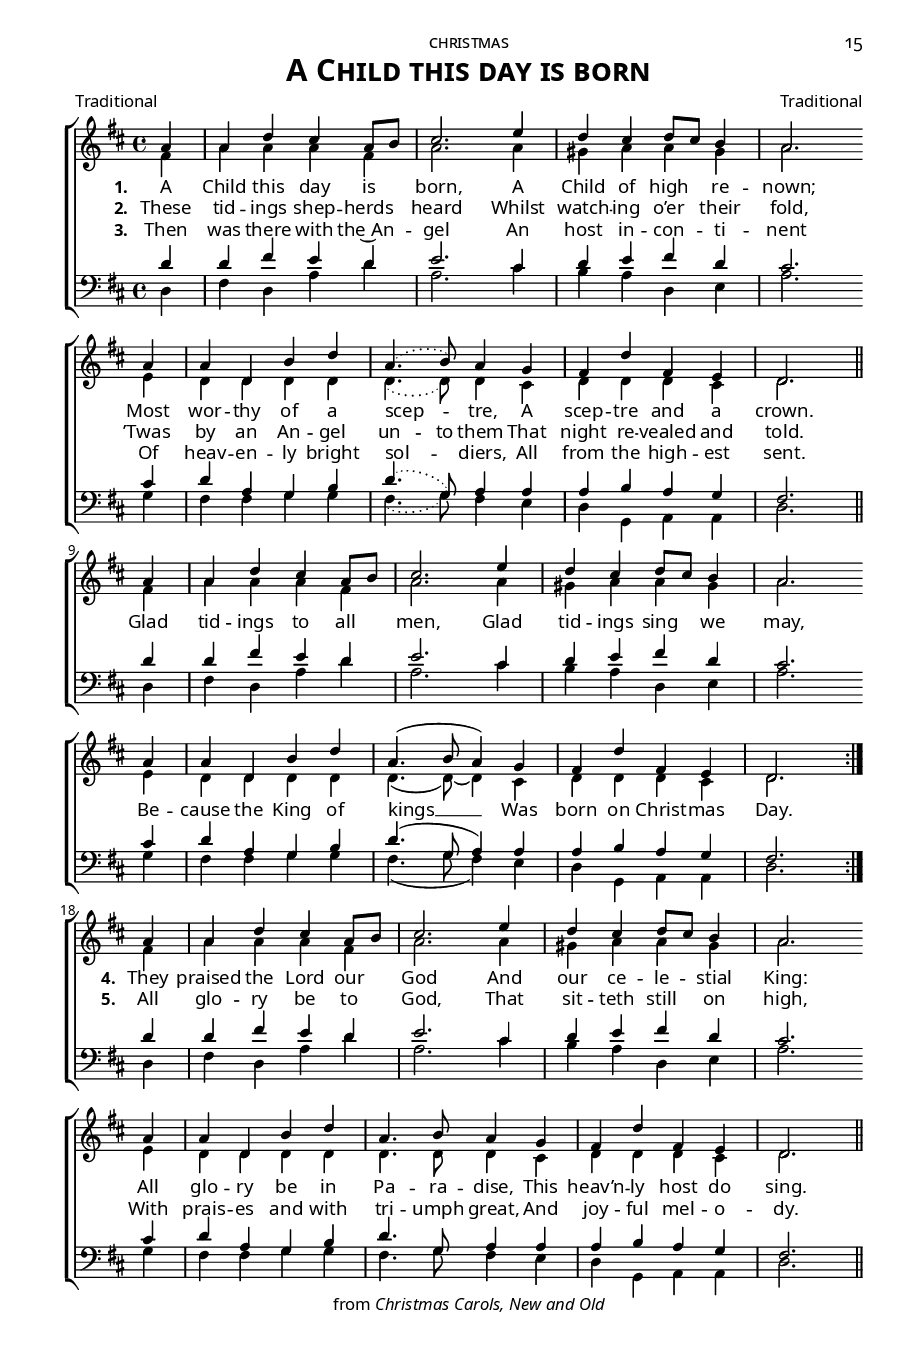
\version "2.14.2"
\include "util.ly"
\header {
  title = \markup{\override #'(font-name . "Garamond Premier Pro Semibold"){ \abs-fontsize #15 \smallCapsOldStyle"A Child this day is born"}}
  poet = \markup\oldStyleNum"Traditional"
  composer = \markup\oldStyleNum"Traditional"
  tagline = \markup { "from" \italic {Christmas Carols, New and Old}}
}
\paper {
  %print-all-headers = ##f
  paper-height = 9\in
  paper-width = 6\in
  indent = 0\in
  %system-system-spacing = #'((basic-distance . 10) (padding . 0))
  
  system-system-spacing =
    #'((basic-distance . 0)
       (minimum-distance . 0)
       (padding . -5)
       (stretchability . 100))
       
  last-bottom-spacing =
    #'((basic-distance . -10)
       (minimum-distance . -10)
       (padding . 0)
       (stretchability . 0))
  ragged-last-bottom = ##f
  ragged-bottom = ##f
  two-sided = ##t
  inner-margin = 0.5\in
  outer-margin = 0.25\in
  top-margin = 0.25\in
  bottom-margin = 0.25\in
  first-page-number = #015
  print-first-page-number = ##t
  headerLine = \markup{\override #'(font-name . "Garamond Premier Pro") \smallCapsOldStyle"christmas"}
  oddHeaderMarkup = \markup\fill-line{
     \override #'(font-name . "Garamond Premier Pro")\abs-fontsize #8.5
     \combine 
        \fill-line{"" \on-the-fly #print-page-number-check-first
        \oldStylePageNum""
        }
        \fill-line{\headerLine}
  }
  evenHeaderMarkup = \markup {
     \override #'(font-name . "Garamond Premier Pro")\abs-fontsize #8.5
     \combine
        \on-the-fly #print-page-number-check-first
        \oldStylePageNum""
        \fill-line{\headerLine}
  }
}
#(set-global-staff-size 14.6) \paper{ #(define fonts (make-pango-font-tree "GoudyOlSt BT" "Garamond Premier Pro" "Garamond Premier Pro" (/ 14.6 20))) }
global = {
  \key d \major
  \time 4/4
  \autoBeamOff
  \slurDotted
}

sopMusic = \relative c' {
  \partial 4 a'4 |
  a d cis a8[ b] |
  cis2. e4 |
  d4 cis d8[ cis] b4 |
  
  a2. \bar"" \break
  a4 |
  a d, b' d |
  a4.( b8) a4 g |
  fis d' fis, e |
  \partial 2. d2. \bar "||" \break
  
  
  \partial 4 a'4 |
  a d cis a8[ b] |
  cis2. e4 |
  d4 cis d8[ cis] b4 |
  
  a2. \bar"" \break
  a4 |
  a d, b' d |
  \slurSolid
  a4.( b8 a4) g |
  fis d' fis, e |
  \partial 2. d2. \bar ":|"
  
  
  
  
  
  
  \slurDotted
  \partial 4 a'4 |
  a d cis a8[ b] |
  cis2. e4 |
  d4 cis d8[ cis] b4 |
  
  a2. \bar"" \break
  a4 |
  a d, b' d |
  a4. b8 a4 g |
  fis d' fis, e |
  \partial 2. d2. \bar "||" \break
}
sopWords = \lyricmode {
  
}

altoMusic = \relative c' {
  fis4 |
  a a a fis |
  a2. a4 |
  gis a a gis |
  
  a2. e4 |
  d d d d |
  d4.( d8) d4 cis |
  d d d cis |
  d2. \bar "||"

  
  fis4 |
  a a a fis |
  a2. a4 |
  gis a a gis |
  
  a2. e4 |
  d d d d |
  \slurSolid
  d4.( d8)~ d4 cis |
  d d d cis |
  d2.
  
  
  
  
  
  \slurDotted
  fis4 |
  a a a fis |
  a2. a4 |
  gis a a gis |
  
  a2. e4 |
  d d d d |
  d4. d8 d4 cis |
  d d d cis |
  d2. \bar "||"
}
altoWords = \lyricmode {
  \dropLyricsXII
  \set stanza = #"1. "
  A Child this day is born,
  A Child of high re -- nown;
  Most wor -- thy of a scep -- tre,
  A scep -- tre and a crown.
  
  Glad tid -- ings to all men,
  Glad tid -- ings sing we may,
  Be -- cause the King of kings __
  Was born on Christ -- mas Day.
  
  
  \set stanza = #"4. "
  They praised the Lord our God
  And our ce -- le -- stial King:
  All glo -- ry be in
\set ignoreMelismata = ##t
  Pa -- ra -- dise,
\unset ignoreMelismata
  This heav’n -- ly host do sing.
}
altoWordsII = \lyricmode {
%\markup\italic
  
}
altoWordsIII = \lyricmode {
  \dropLyricsXII
  \set stanza = #"2. "
  These tid -- ings shep -- herds heard
  Whilst watch -- ing o’er their fold,
  ’Twas by an An -- gel
\set ignoreMelismata = ##t
  un -- to them
\unset ignoreMelismata
  That night re -- vealed and told.
  
  \repeat unfold24 \skip1
  \set stanza = #"5. "
  All glo -- ry be to God,
  That sit -- teth still on high,
  With prais -- es and with
\set ignoreMelismata = ##t
  tri -- umph great,
\unset ignoreMelismata
  And joy -- ful mel -- o -- dy.
}
altoWordsIV = \lyricmode {
  \dropLyricsXII
  \set stanza = #"3. "
  Then was there with the~An -- gel
  An host in -- con -- ti -- nent
  Of heav -- en -- ly bright sol -- diers,
  All from the high -- est sent.
}
altoWordsV = \lyricmode {
}
altoWordsVI = \lyricmode {
}
tenorMusic = \relative c' {
  d4 |
  d fis e d |
  e2. cis4 |
  d e fis d |
  
  cis2. cis4 |
  d a g b |
  d4.( g,8) a4 a |
  a b a g |
  fis2. \bar "||"
  
  
  d'4 |
  d fis e d |
  e2. cis4 |
  d e fis d |
  
  cis2. cis4 |
  d a g b |
  \slurSolid d4.( g,8 a4) a |
  a b a g |
  fis2.
  
  
  
  
  
  \slurDotted
  d'4 |
  d fis e d |
  e2. cis4 |
  d e fis d |
  
  cis2. cis4 |
  d a g b |
  d4. g,8 a4 a |
  a b a g |
  fis2. \bar "||"
}
tenorWords = \lyricmode {

}

bassMusic = \relative c {
  d4 |
  fis d a' d |
  a2. cis4 |
  b a d, e |
  
  a2. g4 |
  fis fis g g |
  fis4.( g8) fis4 e |
  d g, a a |
  d2. \bar "||"

  
  d4 |
  fis d a' d |
  a2. cis4 |
  b a d, e |
  
  a2. g4 |
  fis fis g g |
  \slurSolid
  fis4.( g8 fis4) e |
  d g, a a |
  d2.
  
  
  
  
  
  \slurDotted
  d4 |
  fis d a' d |
  a2. cis4 |
  b a d, e |
  
  a2. g4 |
  fis fis g g |
  fis4. g8 fis4 e |
  d g, a a |
  d2. \bar "||"
}
bassWords = \lyricmode {

}

pianoRH = \relative c' {
  
}
pianoLH = \relative c' {
  
}

\score {
  <<
   \new ChoirStaff <<
%    \new Lyrics = sopranos \with { \override VerticalAxisGroup #'nonstaff-relatedstaff-spacing = #'((basic-distance . 1)) }
    \new Staff = women <<
      \new Voice = "sopranos" { \voiceOne << \global \sopMusic >> }
      \new Voice = "altos" { \voiceTwo << \global \altoMusic >> }
    >>
    \new Lyrics \with { alignAboveContext = #"women" \override VerticalAxisGroup #'nonstaff-relatedstaff-spacing = #'((basic-distance . 1))} \lyricsto "sopranos" \sopWords
     \new Lyrics = "altosVI"  \with { alignBelowContext = #"women" \override VerticalAxisGroup #'nonstaff-relatedstaff-spacing = #'((basic-distance . 1))} \lyricsto "altos" \altoWordsVI
    \new Lyrics = "altosV"  \with { alignBelowContext = #"women" \override VerticalAxisGroup #'nonstaff-relatedstaff-spacing = #'((basic-distance . 1))} \lyricsto "altos" \altoWordsV
    \new Lyrics = "altosIV"  \with { alignBelowContext = #"women" \override VerticalAxisGroup #'nonstaff-relatedstaff-spacing = #'((basic-distance . 1))} \lyricsto "altos" \altoWordsIV
    \new Lyrics = "altosIII"  \with { alignBelowContext = #"women" \override VerticalAxisGroup #'nonstaff-relatedstaff-spacing = #'((basic-distance . 1))} \lyricsto "altos" \altoWordsIII
    \new Lyrics = "altosII"  \with { alignBelowContext = #"women" \override VerticalAxisGroup #'nonstaff-relatedstaff-spacing = #'((basic-distance . 1))} \lyricsto "altos" \altoWordsII
    \new Lyrics = "altos"  \with { alignBelowContext = #"women" \override VerticalAxisGroup #'nonstaff-relatedstaff-spacing = #'((padding . -0.9))} \lyricsto "altos" \altoWords
   \new Staff = men <<
      \clef bass
      \new Voice = "tenors" { \voiceOne << \global \tenorMusic >> }
      \new Voice = "basses" { \voiceTwo << \global \bassMusic >> }
    >>
    \new Lyrics \with { alignAboveContext = #"men" \override VerticalAxisGroup #'nonstaff-relatedstaff-spacing = #'((basic-distance . 1)) } \lyricsto "tenors" \tenorWords
    \new Lyrics \with { alignBelowContext = #"men" \override VerticalAxisGroup #'nonstaff-relatedstaff-spacing = #'((basic-distance . 1)) } \lyricsto "basses" \bassWords
  >>
%    \new PianoStaff << \new Staff { \new Voice { \pianoRH } } \new Staff { \clef "bass" \pianoLH } >>
  >>
  \layout {
    \context {
      \Score
      %\override SpacingSpanner #'base-shortest-duration = #(ly:make-moment 1 8)
      %\override SpacingSpanner #'common-shortest-duration = #(ly:make-moment 1 4)
    }
    \context {
      % Remove all empty staves
      % \Staff \RemoveEmptyStaves \override VerticalAxisGroup #'remove-first = ##t
    }
    \context {
      \Lyrics
      \override LyricText #'X-offset = #center-on-word
    }
  }
  \midi {
    \tempo 4 = 120
    \set Staff.midiInstrument = "flute"
  
    \context {
      \Voice
      \remove "Dynamic_performer"
    }
  }
}
